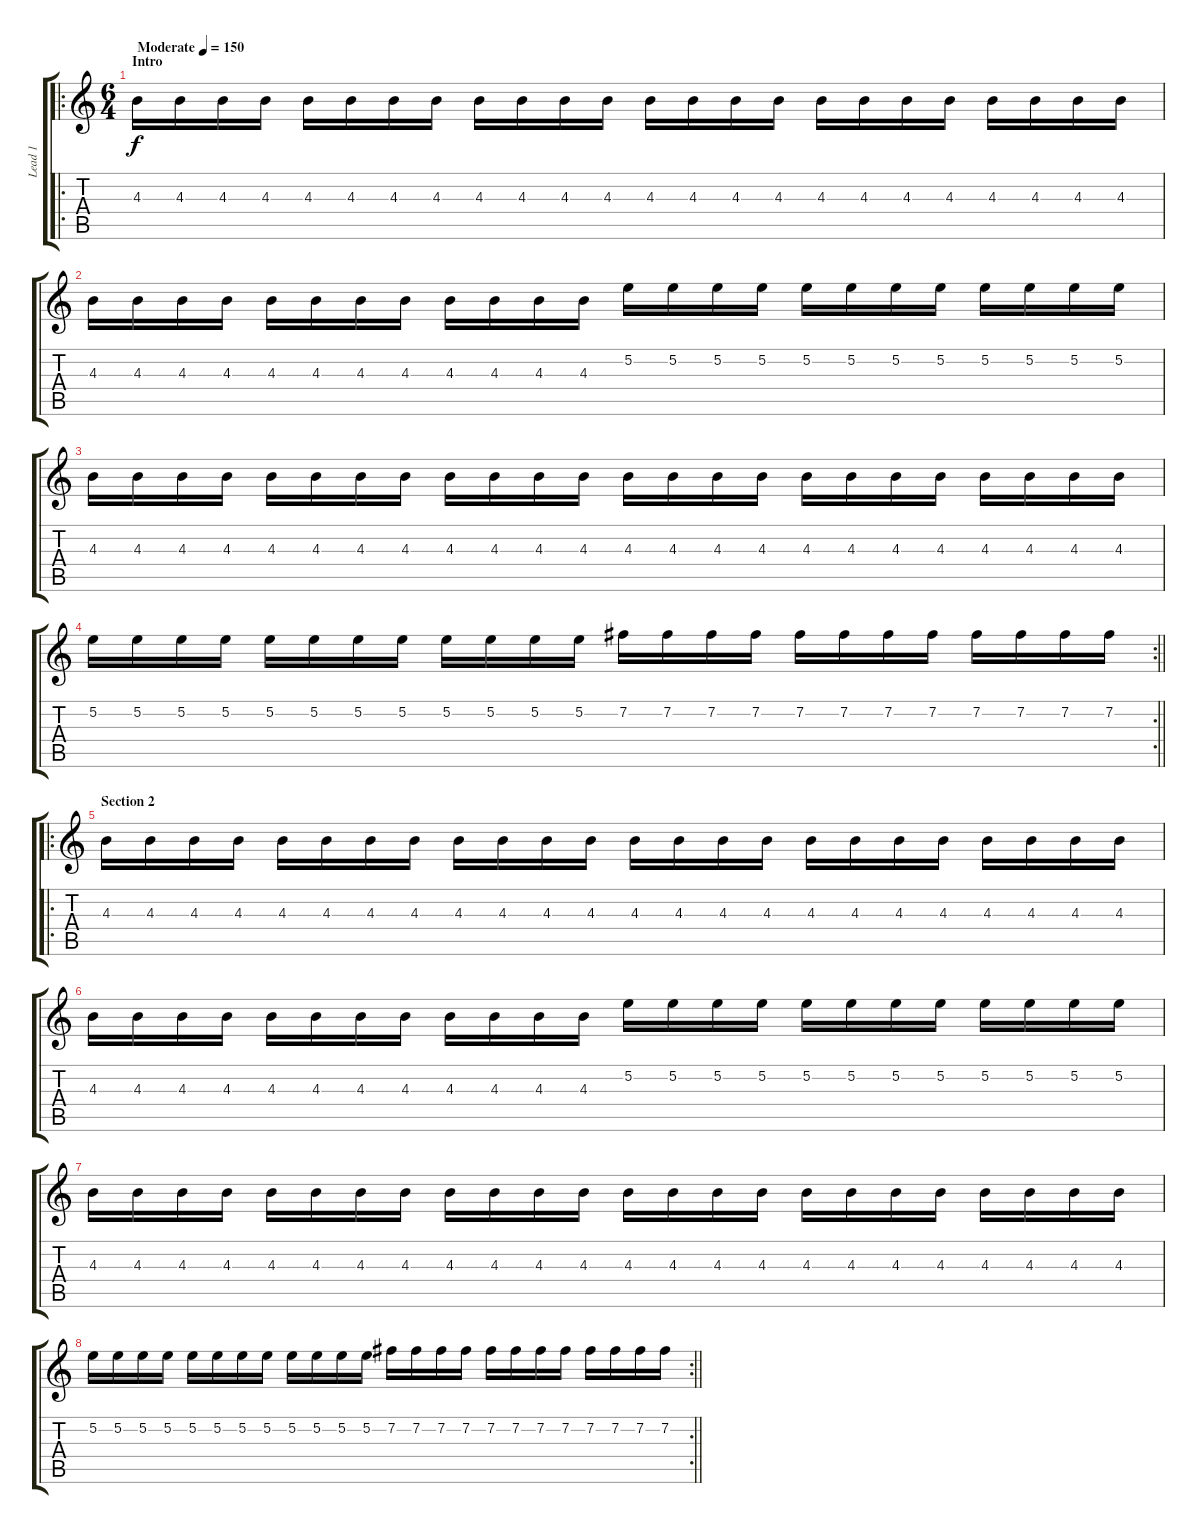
\track ("Lead 1" "Lead 1") {instrument overdrivenguitar}
\staff {score tabs}
\tuning (E4 B3 G3 D3 A2 E2) {hide}
\ro
\ts (6 4)
\section ("" "Intro")
\tempo (150 "Moderate")
\clef g2
\ks c
4.3.16{dy f instrument overdrivenguitar} 4.3.16 4.3.16 4.3.16 4.3.16 4.3.16 4.3.16 4.3.16 4.3.16 4.3.16 4.3.16 4.3.16 4.3.16 4.3.16 4.3.16 4.3.16 4.3.16 4.3.16 4.3.16 4.3.16 4.3.16 4.3.16 4.3.16 4.3.16 |
4.3.16 4.3.16 4.3.16 4.3.16 4.3.16 4.3.16 4.3.16 4.3.16 4.3.16 4.3.16 4.3.16 4.3.16 5.2.16 5.2.16 5.2.16 5.2.16 5.2.16 5.2.16 5.2.16 5.2.16 5.2.16 5.2.16 5.2.16 5.2.16 |
4.3.16 4.3.16 4.3.16 4.3.16 4.3.16 4.3.16 4.3.16 4.3.16 4.3.16 4.3.16 4.3.16 4.3.16 4.3.16 4.3.16 4.3.16 4.3.16 4.3.16 4.3.16 4.3.16 4.3.16 4.3.16 4.3.16 4.3.16 4.3.16 |
\rc 2
\barLineRight lightlight
5.2.16 5.2.16 5.2.16 5.2.16 5.2.16 5.2.16 5.2.16 5.2.16 5.2.16 5.2.16 5.2.16 5.2.16 7.2.16 7.2.16 7.2.16 7.2.16 7.2.16 7.2.16 7.2.16 7.2.16 7.2.16 7.2.16 7.2.16 7.2.16 |
\ro
\section ("" "Section 2")
4.3.16 4.3.16 4.3.16 4.3.16 4.3.16 4.3.16 4.3.16 4.3.16 4.3.16 4.3.16 4.3.16 4.3.16 4.3.16 4.3.16 4.3.16 4.3.16 4.3.16 4.3.16 4.3.16 4.3.16 4.3.16 4.3.16 4.3.16 4.3.16 |
4.3.16 4.3.16 4.3.16 4.3.16 4.3.16 4.3.16 4.3.16 4.3.16 4.3.16 4.3.16 4.3.16 4.3.16 5.2.16 5.2.16 5.2.16 5.2.16 5.2.16 5.2.16 5.2.16 5.2.16 5.2.16 5.2.16 5.2.16 5.2.16 |
4.3.16 4.3.16 4.3.16 4.3.16 4.3.16 4.3.16 4.3.16 4.3.16 4.3.16 4.3.16 4.3.16 4.3.16 4.3.16 4.3.16 4.3.16 4.3.16 4.3.16 4.3.16 4.3.16 4.3.16 4.3.16 4.3.16 4.3.16 4.3.16 |
\rc 2
\barLineRight lightlight
5.2.16 5.2.16 5.2.16 5.2.16 5.2.16 5.2.16 5.2.16 5.2.16 5.2.16 5.2.16 5.2.16 5.2.16 7.2.16 7.2.16 7.2.16 7.2.16 7.2.16 7.2.16 7.2.16 7.2.16 7.2.16 7.2.16 7.2.16 7.2.16
